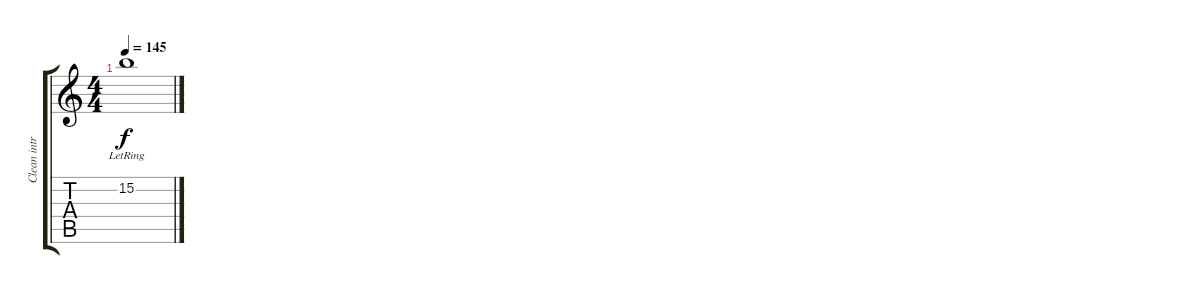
\track ("Clean intro" "Clean intr") {instrument electricguitarclean}
\staff {score tabs}
\tuning (Db4 Ab3 E3 B2 Gb2 B1) {hide}
\ts (4 4)
\tempo 145
\clef g2
\ks c
15.2{lr}.1{dy f}
